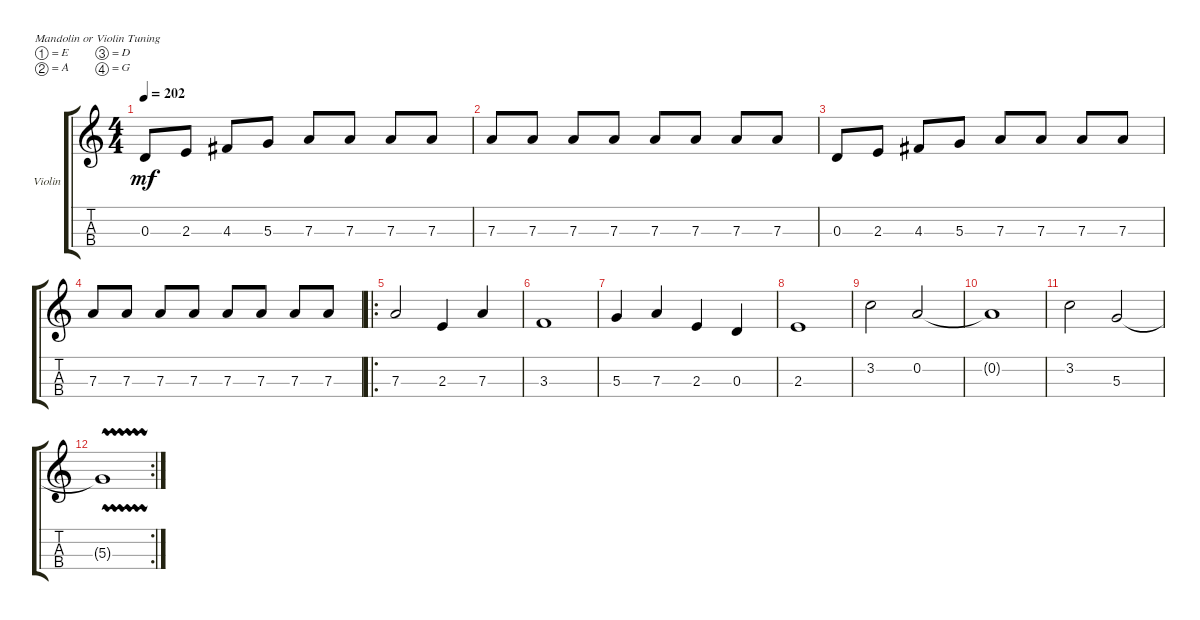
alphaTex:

\defaultSystemsLayout 4
\bracketExtendMode groupsimilarinstruments
\firstSystemTrackNameOrientation horizontal
\otherSystemsTrackNameOrientation horizontal
\track ("Violin" "Violin") {instrument violin}
\staff {score tabs}
\tuning (E5 A4 D4 G3)
\ts (4 4)
\tempo 202
\clef g2
\ks c
0.3.8{dy mf instrument violin} 2.3.8 4.3.8 5.3.8 7.3.8 7.3.8 7.3.8 7.3.8 |
7.3.8 7.3.8 7.3.8 7.3.8 7.3.8 7.3.8 7.3.8 7.3.8 |
0.3.8 2.3.8 4.3.8 5.3.8 7.3.8 7.3.8 7.3.8 7.3.8 |
7.3.8 7.3.8 7.3.8 7.3.8 7.3.8 7.3.8 7.3.8 7.3.8 |
\ro
7.3.2 2.3.4 7.3.4 |
3.3.1 |
5.3.4 7.3.4 2.3.4 0.3.4 |
2.3.1 |
3.2.2 0.2.2 |
0.2{t}.1 |
3.2.2 5.3.2 |
\rc 2
5.3{vw t}.1
